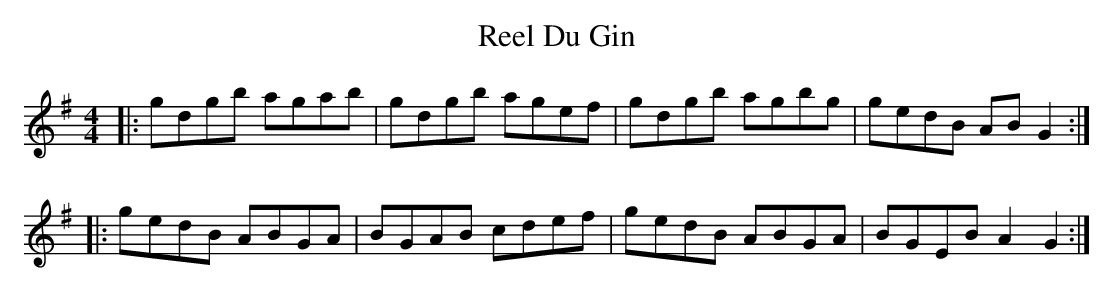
X:1
T: Reel Du Gin
M: 4/4
L: 1/8
K: Gmaj
|:gdgb agab|gdgb agef|gdgb agbg|gedB ABG2:|
|:gedB ABGA|BGAB cdef|gedB ABGA|BGEB A2 G2:|
